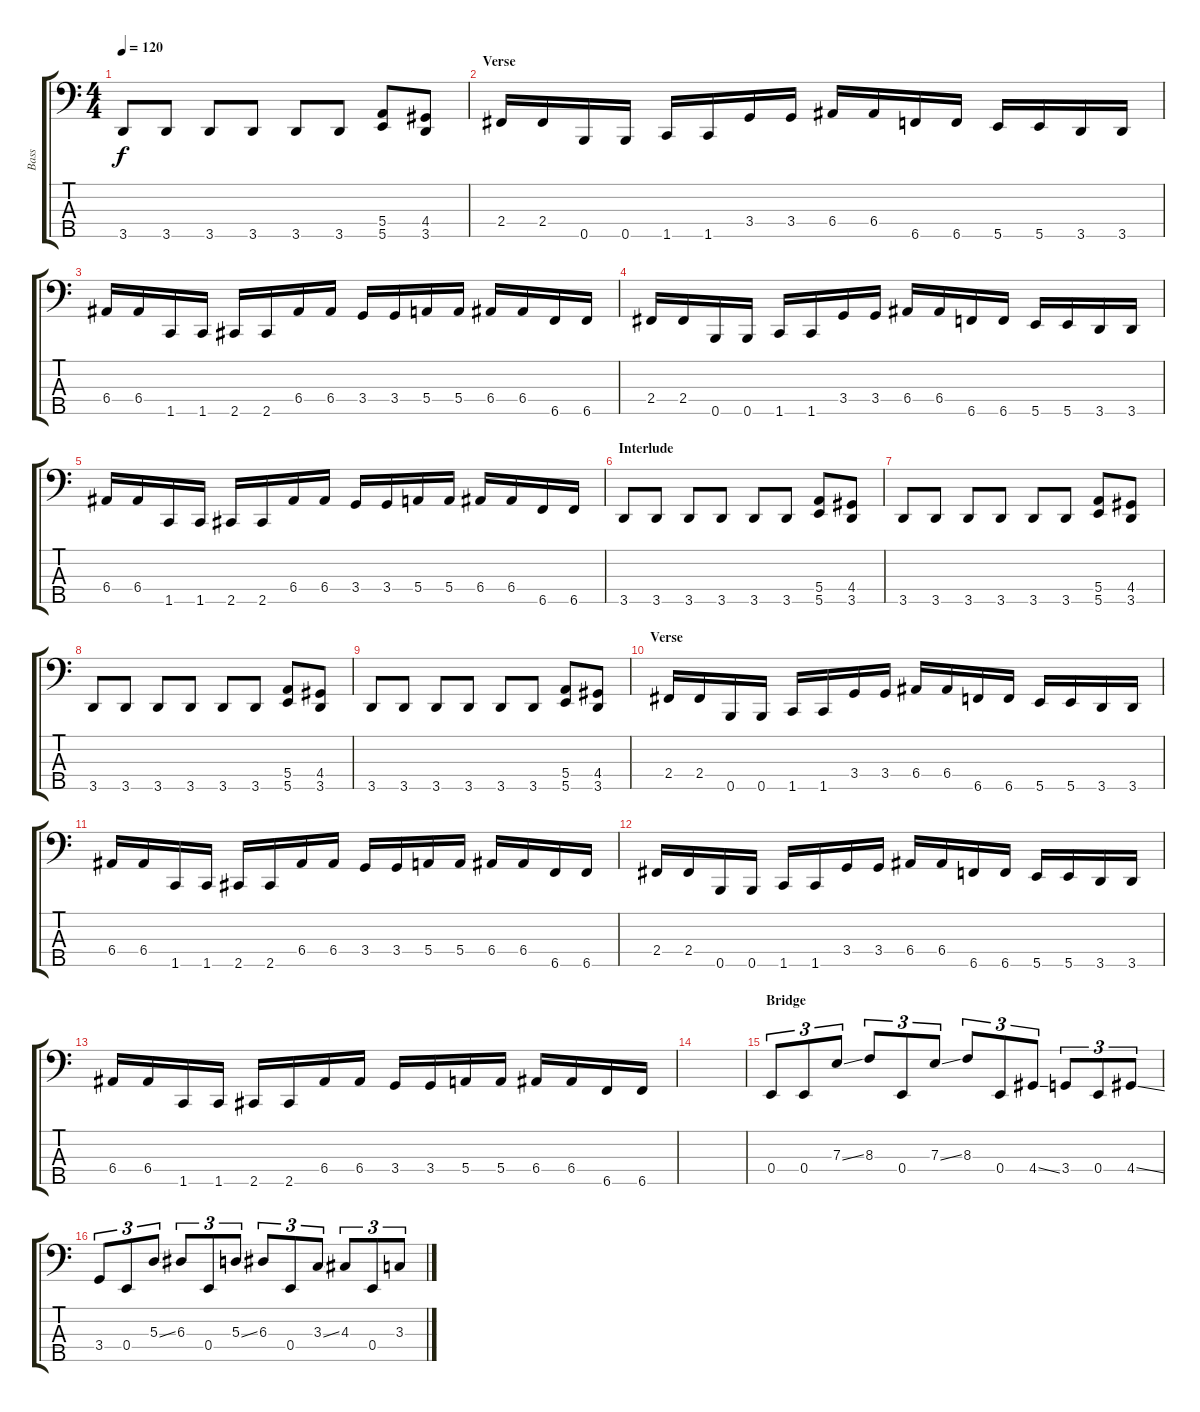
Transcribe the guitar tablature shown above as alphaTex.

\track ("Bass" "Bass") {instrument electricbasspick}
\staff {score tabs}
\tuning (G2 D2 A1 E1 B0) {hide}
\ts (4 4)
\tempo 120
\clef f4
\ks c
3.5.8{dy f} 3.5.8 3.5.8 3.5.8 3.5.8 3.5.8 (5.4 5.5).8 (4.4 3.5).8 |
\section ("" "Verse")
2.4.16 2.4.16 0.5.16 0.5.16 1.5.16 1.5.16 3.4.16 3.4.16 6.4.16 6.4.16 6.5.16 6.5.16 5.5.16 5.5.16 3.5.16 3.5.16 |
6.4.16 6.4.16 1.5.16 1.5.16 2.5.16 2.5.16 6.4.16 6.4.16 3.4.16 3.4.16 5.4.16 5.4.16 6.4.16 6.4.16 6.5.16 6.5.16 |
2.4.16 2.4.16 0.5.16 0.5.16 1.5.16 1.5.16 3.4.16 3.4.16 6.4.16 6.4.16 6.5.16 6.5.16 5.5.16 5.5.16 3.5.16 3.5.16 |
6.4.16 6.4.16 1.5.16 1.5.16 2.5.16 2.5.16 6.4.16 6.4.16 3.4.16 3.4.16 5.4.16 5.4.16 6.4.16 6.4.16 6.5.16 6.5.16 |
\section ("" "Interlude")
3.5.8 3.5.8 3.5.8 3.5.8 3.5.8 3.5.8 (5.4 5.5).8 (4.4 3.5).8 |
3.5.8 3.5.8 3.5.8 3.5.8 3.5.8 3.5.8 (5.4 5.5).8 (4.4 3.5).8 |
3.5.8 3.5.8 3.5.8 3.5.8 3.5.8 3.5.8 (5.4 5.5).8 (4.4 3.5).8 |
3.5.8 3.5.8 3.5.8 3.5.8 3.5.8 3.5.8 (5.4 5.5).8 (4.4 3.5).8 |
\section ("" "Verse")
2.4.16 2.4.16 0.5.16 0.5.16 1.5.16 1.5.16 3.4.16 3.4.16 6.4.16 6.4.16 6.5.16 6.5.16 5.5.16 5.5.16 3.5.16 3.5.16 |
6.4.16 6.4.16 1.5.16 1.5.16 2.5.16 2.5.16 6.4.16 6.4.16 3.4.16 3.4.16 5.4.16 5.4.16 6.4.16 6.4.16 6.5.16 6.5.16 |
2.4.16 2.4.16 0.5.16 0.5.16 1.5.16 1.5.16 3.4.16 3.4.16 6.4.16 6.4.16 6.5.16 6.5.16 5.5.16 5.5.16 3.5.16 3.5.16 |
6.4.16 6.4.16 1.5.16 1.5.16 2.5.16 2.5.16 6.4.16 6.4.16 3.4.16 3.4.16 5.4.16 5.4.16 6.4.16 6.4.16 6.5.16 6.5.16 |
|
\section ("" "Bridge")
0.4.8{tu (3 2)} 0.4.8{tu (3 2)} 7.3{ss}.8{tu (3 2)} 8.3.8{tu (3 2)} 0.4.8{tu (3 2)} 7.3{ss}.8{tu (3 2)} 8.3.8{tu (3 2)} 0.4.8{tu (3 2)} 4.4{ss}.8{tu (3 2)} 3.4.8{tu (3 2)} 0.4.8{tu (3 2)} 4.4{ss}.8{tu (3 2)} |
3.4.8{tu (3 2)} 0.4.8{tu (3 2)} 5.3{ss}.8{tu (3 2)} 6.3.8{tu (3 2)} 0.4.8{tu (3 2)} 5.3{ss}.8{tu (3 2)} 6.3.8{tu (3 2)} 0.4.8{tu (3 2)} 3.3{ss}.8{tu (3 2)} 4.3.8{tu (3 2)} 0.4.8{tu (3 2)} 3.3.8{tu (3 2)}
